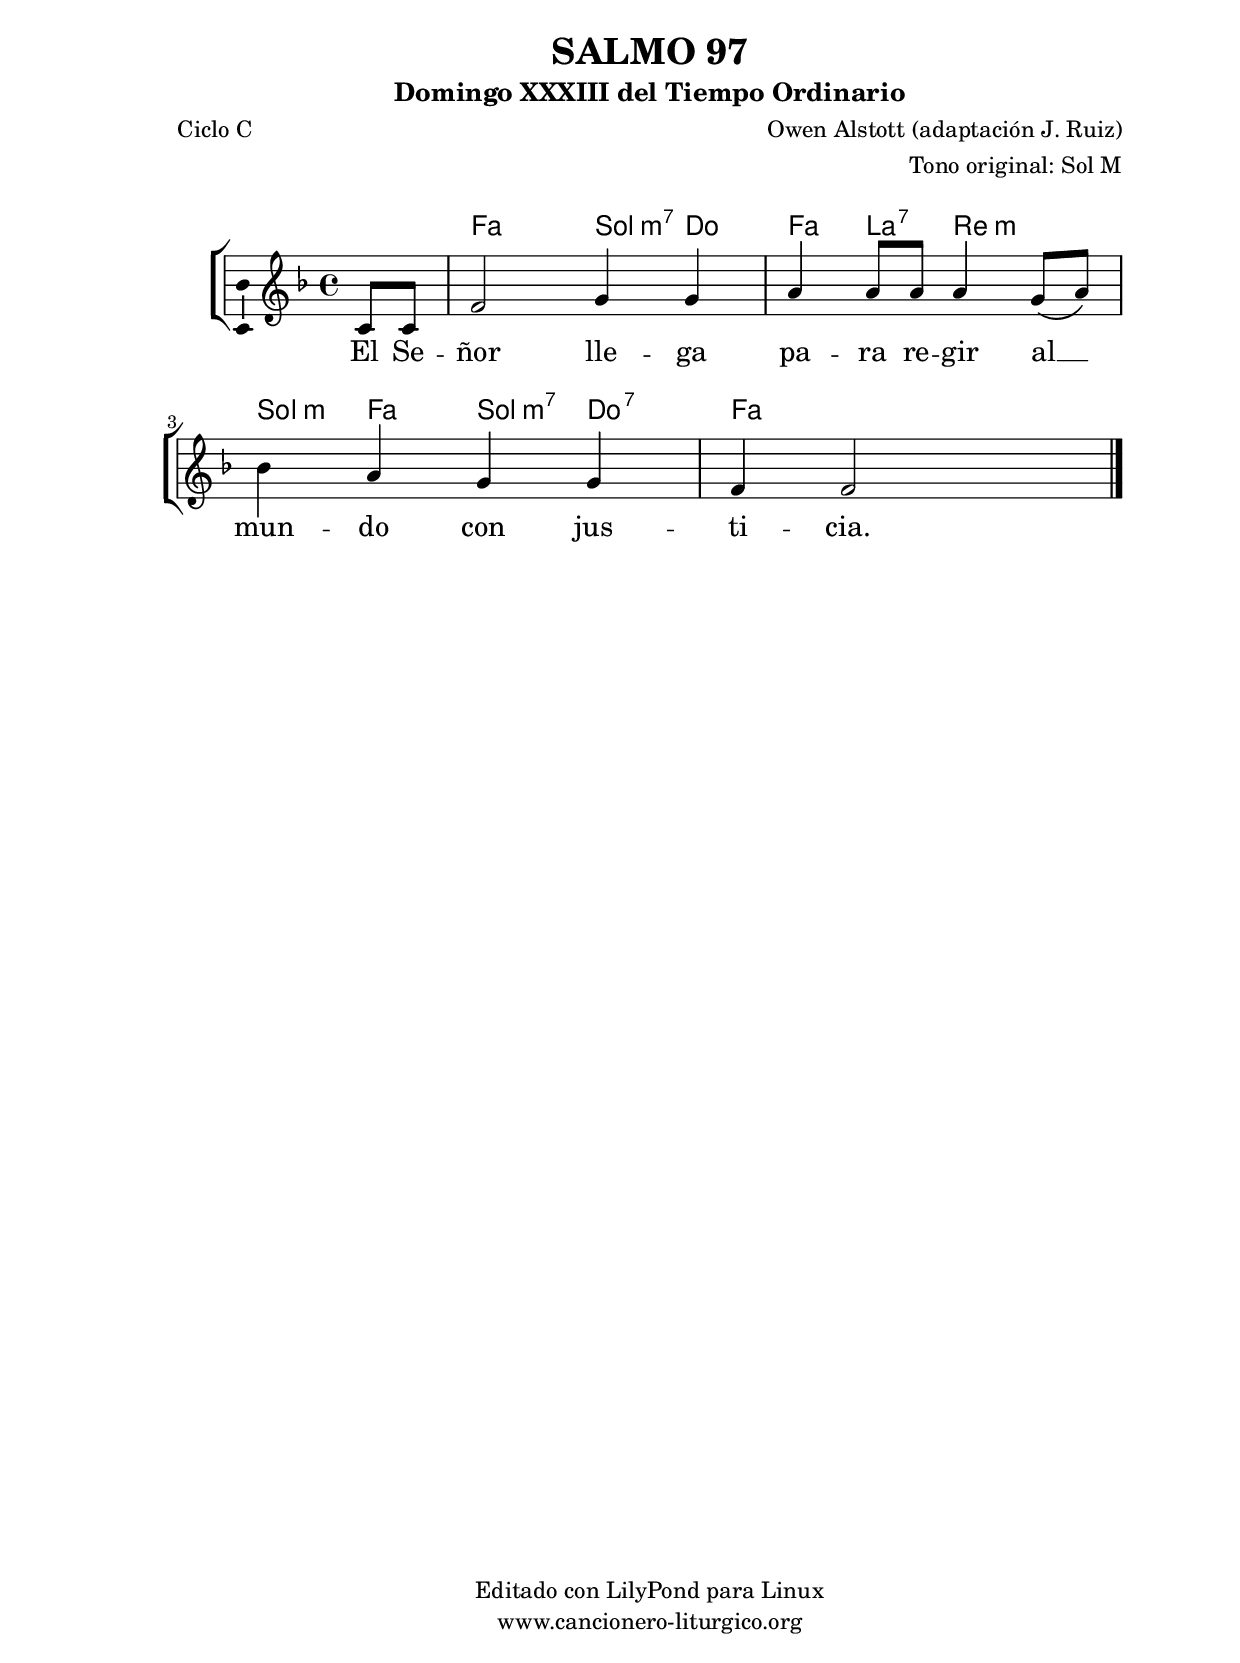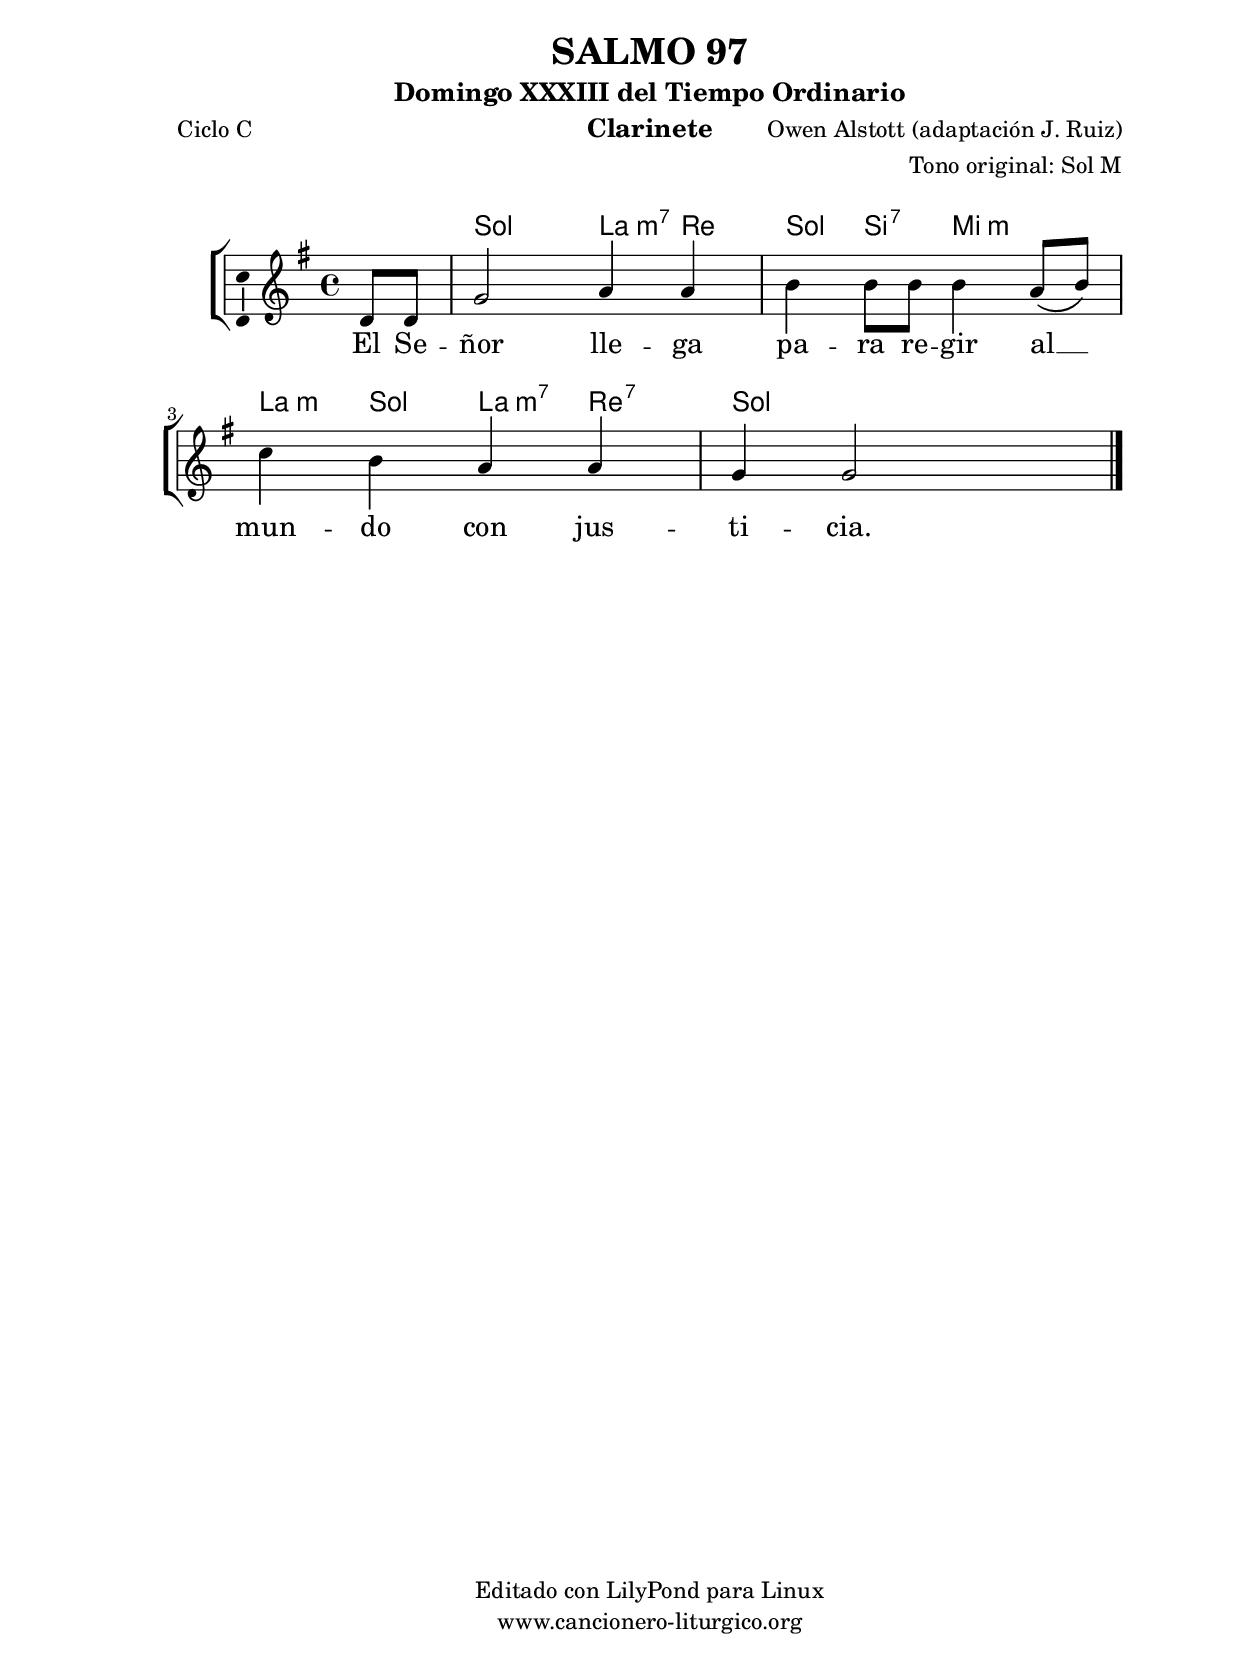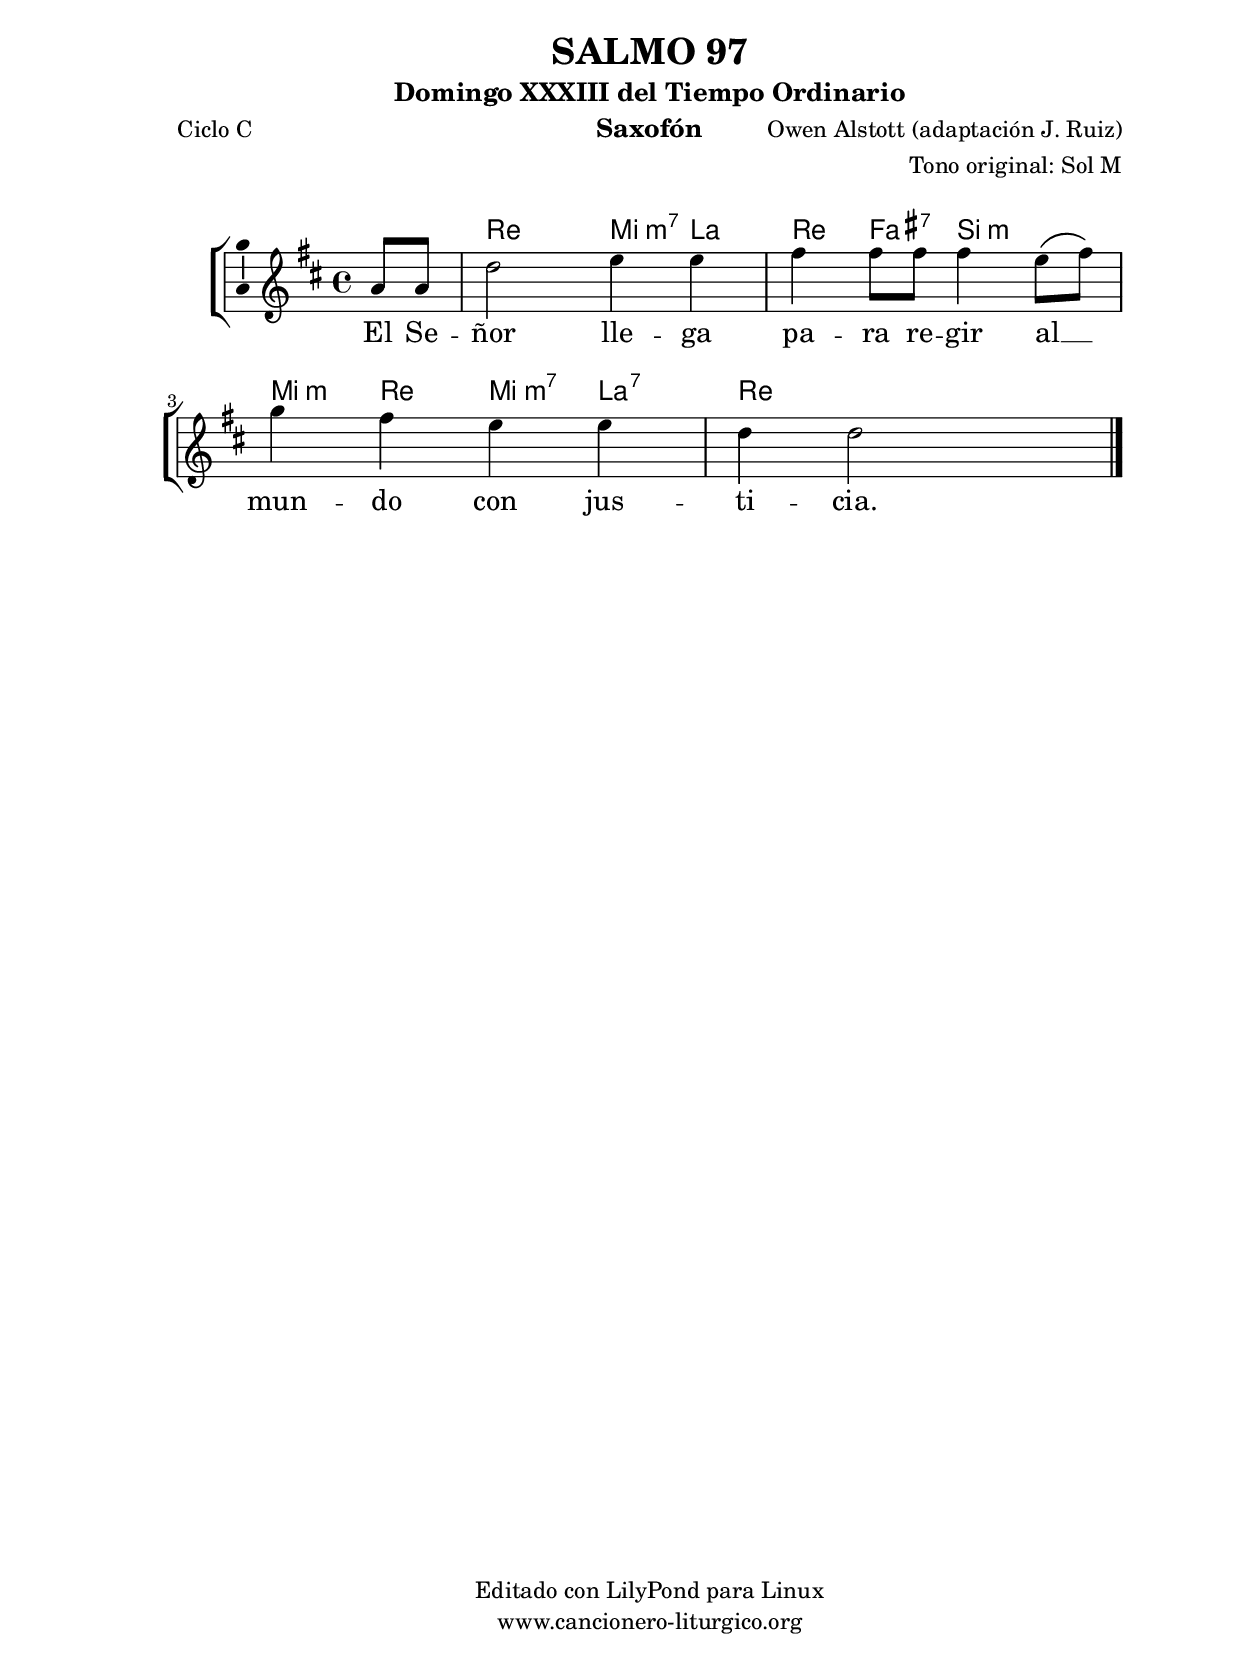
%
%para convertir .midi en .wav:
%timidity filename.midi -Ow -o finename.wav
%
%
%Para convertir de .wav a .mp3:
%lame -h -m j filename.wav
%
%
%para escuchar el midi:
%timidity nombrefichero.midi
%


%versión de lilypond para la que se ha escrito esta partitura:
\version "2.16.0"

	%Tamaño papel
	#(set-default-paper-size "a4")
	%Tamaño partitura
	#(set-global-staff-size 20)
	%No responde al pulsar sobre una nota
	#(ly:set-option 'point-and-click #f)

%parámetros del encabezamiento:
\header {
	title = "SALMO 97"
	subtitle = "Domingo XXXIII del Tiempo Ordinario"
	composer = "Owen Alstott (adaptación J. Ruiz)"
	poet = "Ciclo C"
	meter = ""
	arranger = "Tono original: Sol M"
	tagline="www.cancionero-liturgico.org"
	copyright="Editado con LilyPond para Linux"
	}

%parámetros asociados al papel:
\paper  {
	oddHeaderMarkup = \markup {\fill-line { \on-the-fly #not-first-page \fromproperty #'header:title \on-the-fly #not-first-page \fromproperty #'header:composer }}
	evenHeaderMarkup = \markup {\fill-line { \fromproperty #'header:composer \fromproperty #'header:title }}
	#(set-paper-size "a4")
	print-page-number = ##f
	first-page-number = 1
	print-first-page-number = ##f
%	head-separation = 3.0 \cm
	top-margin = 2.0 \cm
	bottom-margin = 0.5\cm
%%%	bottom-margin = -1.0\cm
	left-margin = 3.0 \cm
	line-width = 16.0 \cm 
	indent = 8\mm
	interscoreline = 2.\mm
	between-system-space = 15\mm
%	para que las partituras no llenen la hoja:
	ragged-bottom = ##t
%	idem para la última hoja:
	ragged-last-bottom = ##f
%	para que las partituras llenen el ancho del papel:
	ragged-last = ##f
	after-title-space = 2.5 \cm
%page-count=1
%system-count=1

	%Flexible Vertical Spacing
%	markup-markup-spacing =
%	#'((basic-distance . 15) (minimum-distance . 15) (padding . 3))
	markup-system-spacing =
	#'((basic-distance . 15) (minimum-distance . 15) (padding . 3))
	system-system-spacing =
	#'((basic-distance . 15) (minimum-distance . 15) (padding . 3))
	score-system-spacing =
	#'((basic-distance . 15) (minimum-distance . 15) (padding . 5))
%	top-system-spacing = % header
%	#'((basic-distance . 8) (minimum-distance . 0) (padding . 3))
%	top-markup-spacing =
%	#'((basic-distance . 20) (minimum-distance . 20) (padding . 3))
	last-bottom-spacing = % footer
	#'((basic-distance . 5) (minimum-distance . 5) (padding . 3))
%	score-markup-spacing =
%	#'((basic-distance . 16) (minimum-distance . 13) (padding . 3))

	}


%parámetros que afectan a toda la partitura:
global =  {
	%clave de sol (G):
	\clef G
	%armadura:
	\transpose g f
	\key g \major
	\tempo 4=90
	\set Score.tempoHideNote = ##t
	}


acordes = {
	\italianChords
	\chordmode {
	\transpose g f
{
s4 g2 a4:m7 d g b:7 e2:m a4:m g a:m7 d:7 g1
	}
	}
}


melodia = 
	\transpose g f
{
	\relative c'{
	\time 4/4

\partial4 d8 d
g2 a4 a
b4 b8 b b4 a8 \(b\)
c4 b a a
g4 g2 s4

	\bar "|."
	}
	}


texto = \lyricmode {
El Se -- ñor lle -- ga pa -- ra re -- gir al __ _ mun -- do con jus -- ti -- cia.
	}


acordesStaff = \context ChordNames = acordesStaff <<
	\set chordChanges = ##t
	\acordes
	>>


vozStaff = \context Voice = vozStaff
\with {\consists "Ambitus_engraver"}
<<
%	\set Staff.instrumentName = ""
%	\set Staff.shortInstrumentName = ""
%	\set Staff.midiInstrument = #"clarinet"
%	\set Staff.midiInstrument = #"cello"
%	\set Staff.midiInstrument = #"flute"
	\set Staff.midiInstrument = #"electric guitar (jazz)"
%	\set Staff.midiInstrument = #"english horn"
%	\set Staff.midiInstrument = #"violin"
%	\set Staff.midiInstrument = #"glockenspiel"
	\set Staff.midiMinimumVolume = #0.7
	\set Staff.midiMaximumVolume = #0.9
	\global
	\melodia
	>>


textoStaff = \context Lyrics = textoStaff <<
	\lyricsto vozStaff \texto
	>>

\book {
	\score {
		\context ChoirStaff {
			\override StaffGroup.SystemStartBracket #'collapse-height = #1
			\override Score.SystemStartBar #'collapse-height = #1
			<<
			\acordesStaff
			\vozStaff
			\textoStaff
			>>
			}
		\layout {
	    		\context {
				\Lyrics
				\override LyricText #'font-size = #2
				}
	   		 \context {
				\Score
				%fontSize = #3
				\override StaffSymbol #'staff-space = #(magstep +3)
				%\override Beam #'thickness = #0.55
				%\override SpacingSpanner #'spacing-increment = #1.0
				%\override Slur #'height-limit = #1.5
				}
			}
		}
	\score {
		\unfoldRepeats
		\context ChoirStaff {
			<<
			\acordesStaff
			\vozStaff
			>>
			}
		\midi {
	  		\context {
	  			\Score
				tempoWholesPerMinute = #(ly:make-moment 70 4)
				}
			}
		}
	}

%Partitura para clarinete
#(define output-suffix "C")
\book {
	\header{
		instrument = "Clarinete"
		}
	\score {
		\context ChoirStaff {
			\override StaffGroup.SystemStartBracket #'collapse-height = #1
			\override Score.SystemStartBar #'collapse-height = #1
\transpose c d
			<<
			\acordesStaff
			\vozStaff
			\textoStaff
			>>
			}
		\layout {
	    		\context {
				\Lyrics
				\override LyricText #'font-size = #2
				}
	   		 \context {
				\Score
				%fontSize = #3
				\override StaffSymbol #'staff-space = #(magstep +3)
				%\override Beam #'thickness = #0.55
				%\override SpacingSpanner #'spacing-increment = #1.0
				%\override Slur #'height-limit = #1.5
				}
			}
		}
	}

%Partitura para saxofón
#(define output-suffix "S")
\book {
	\header{
		instrument = "Saxofón"
		}
	\score {
		\context ChoirStaff {
			\override StaffGroup.SystemStartBracket #'collapse-height = #1
			\override Score.SystemStartBar #'collapse-height = #1
\transpose c a
			<<
			\acordesStaff
			\vozStaff
			\textoStaff
			>>
			}
		\layout {
	    		\context {
				\Lyrics
				\override LyricText #'font-size = #2
				}
	   		 \context {
				\Score
				%fontSize = #3
				\override StaffSymbol #'staff-space = #(magstep +3)
				%\override Beam #'thickness = #0.55
				%\override SpacingSpanner #'spacing-increment = #1.0
				%\override Slur #'height-limit = #1.5
				}
			}
		}
	}

